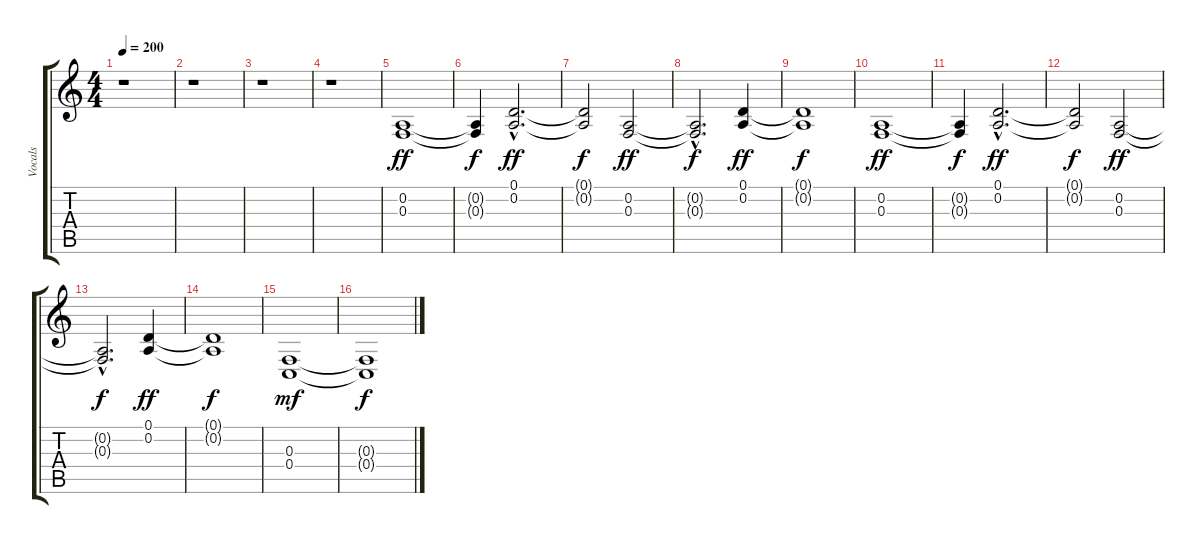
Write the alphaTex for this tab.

\track ("Vocals" "Vocals") {instrument oboe}
\staff {score tabs}
\tuning (D4 A3 F3 C3 G2 C2) {hide}
\ts (4 4)
\tempo 200
\clef g2
\ks c
r.1{dy ff} |
r.1 |
r.1 |
r.1 |
(0.2 0.3).1{instrument seashore} |
(0.2{t} 0.3{t}).4{dy f} (0.1{hac} 0.2{hac}).2{d dy ff} |
(0.1{t} 0.2{t}).2{dy f} (0.2 0.3).2{dy ff} |
(0.2{hac t} 0.3{hac t}).2{d dy f} (0.1 0.2).4{dy ff} |
(0.1{t} 0.2{t}).1{dy f} |
(0.2 0.3).1{dy ff} |
(0.2{t} 0.3{t}).4{dy f} (0.1{hac} 0.2{hac}).2{d dy ff} |
(0.1{t} 0.2{t}).2{dy f} (0.2 0.3).2{dy ff} |
(0.2{hac t} 0.3{hac t}).2{d dy f} (0.1 0.2).4{dy ff} |
(0.1{t} 0.2{t}).1{dy f} |
(0.3 0.4).1{dy mf} |
(0.3{t} 0.4{t}).1{dy f}
